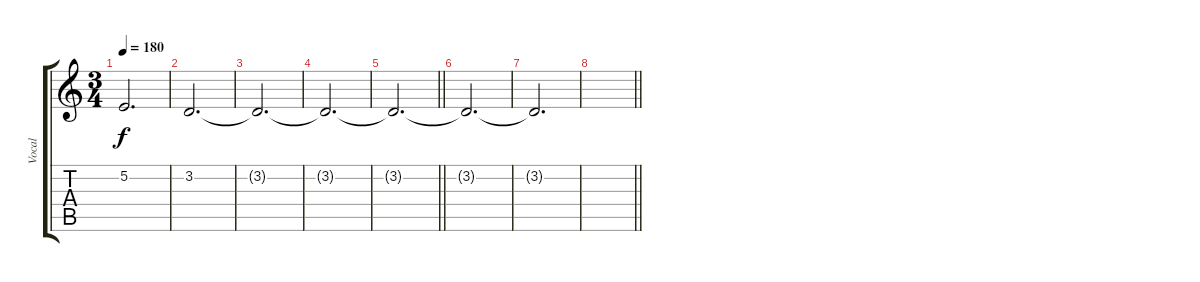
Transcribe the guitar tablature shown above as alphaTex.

\track ("Vocal " "Vocal ") {instrument violin}
\staff {score tabs}
\tuning (F4 B3 G3 D3 A2 E2) {hide}
\ts (3 4)
\tempo 180
\clef g2
\ks c
5.2.2{d dy f} |
3.2.2{d} |
3.2{t}.2{d} |
3.2{t}.2{d} |
\barLineRight lightlight
3.2{t}.2{d} |
3.2{t}.2{d} |
3.2{t}.2{d} |
\barLineRight lightlight
